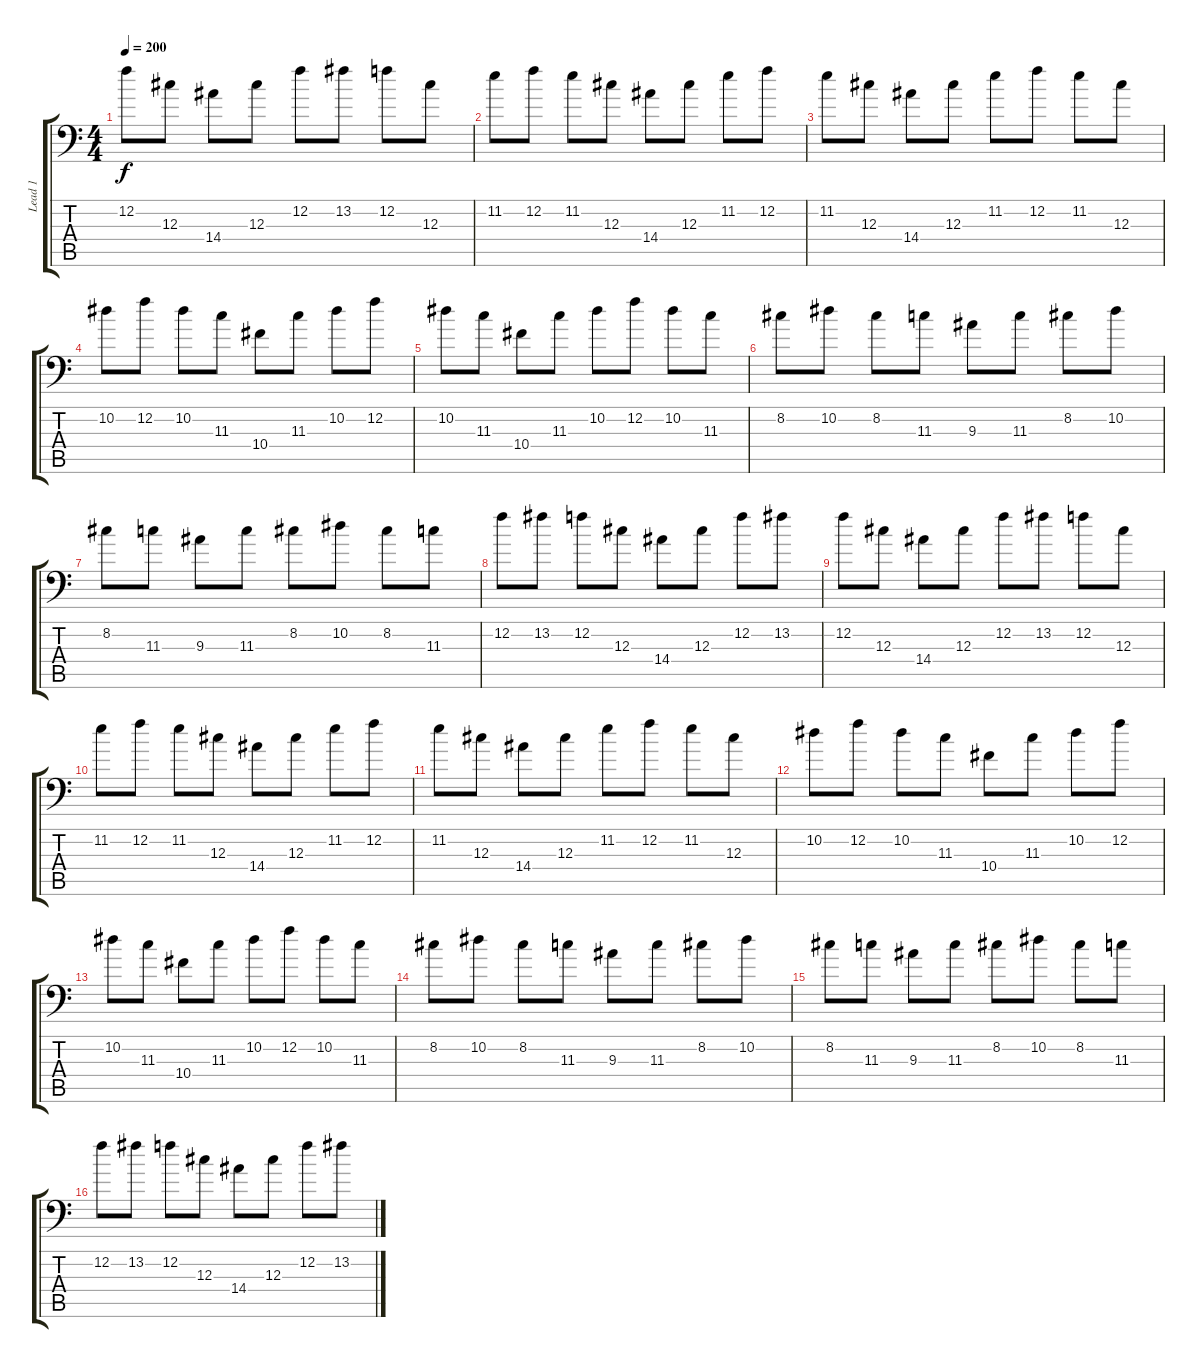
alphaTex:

\track ("Lead 1" "Lead 1") {instrument overdrivenguitar}
\staff {score tabs}
\tuning (Bb3 F3 Db3 Ab2 Eb2 Bb1) {hide}
\ts (4 4)
\tempo 200
\clef f4
\ks c
12.2.8{dy f} 12.3.8 14.4.8 12.3.8 12.2.8 13.2.8 12.2.8 12.3.8 |
11.2.8 12.2.8 11.2.8 12.3.8 14.4.8 12.3.8 11.2.8 12.2.8 |
11.2.8 12.3.8 14.4.8 12.3.8 11.2.8 12.2.8 11.2.8 12.3.8 |
10.2.8 12.2.8 10.2.8 11.3.8 10.4.8 11.3.8 10.2.8 12.2.8 |
10.2.8 11.3.8 10.4.8 11.3.8 10.2.8 12.2.8 10.2.8 11.3.8 |
8.2.8 10.2.8 8.2.8 11.3.8 9.3.8 11.3.8 8.2.8 10.2.8 |
8.2.8 11.3.8 9.3.8 11.3.8 8.2.8 10.2.8 8.2.8 11.3.8 |
12.2.8 13.2.8 12.2.8 12.3.8 14.4.8 12.3.8 12.2.8 13.2.8 |
12.2.8 12.3.8 14.4.8 12.3.8 12.2.8 13.2.8 12.2.8 12.3.8 |
11.2.8 12.2.8 11.2.8 12.3.8 14.4.8 12.3.8 11.2.8 12.2.8 |
11.2.8 12.3.8 14.4.8 12.3.8 11.2.8 12.2.8 11.2.8 12.3.8 |
10.2.8 12.2.8 10.2.8 11.3.8 10.4.8 11.3.8 10.2.8 12.2.8 |
10.2.8 11.3.8 10.4.8 11.3.8 10.2.8 12.2.8 10.2.8 11.3.8 |
8.2.8 10.2.8 8.2.8 11.3.8 9.3.8 11.3.8 8.2.8 10.2.8 |
8.2.8 11.3.8 9.3.8 11.3.8 8.2.8 10.2.8 8.2.8 11.3.8 |
12.2.8 13.2.8 12.2.8 12.3.8 14.4.8 12.3.8 12.2.8 13.2.8
